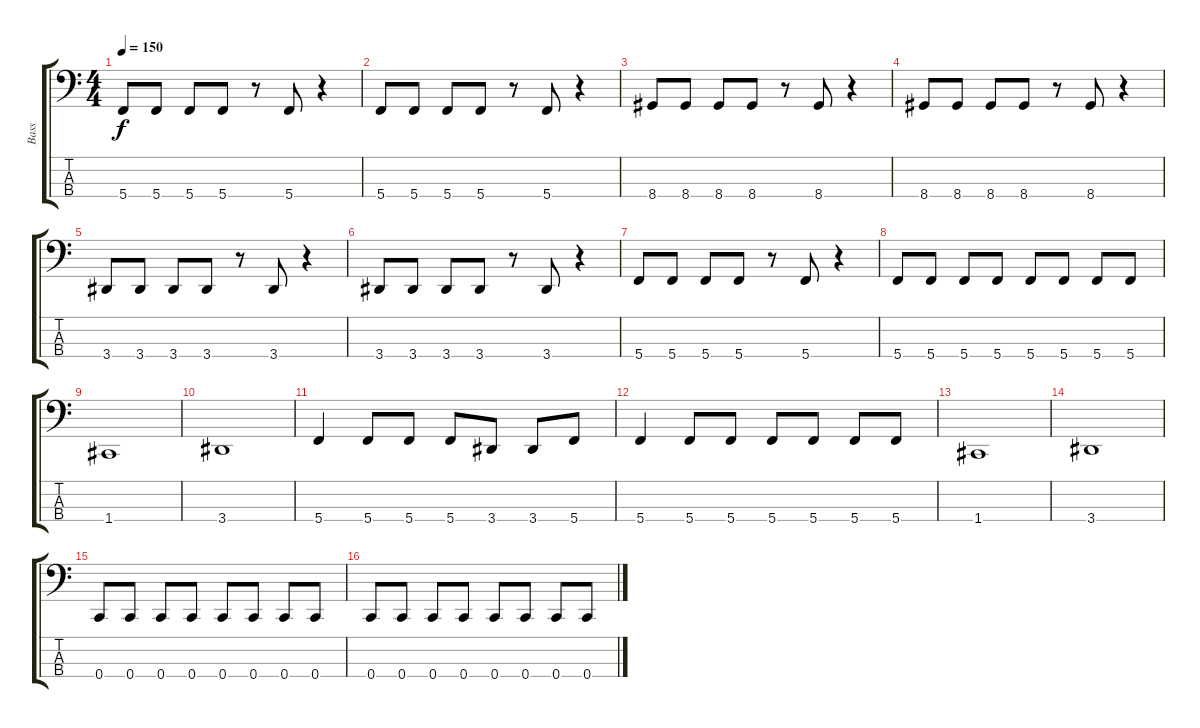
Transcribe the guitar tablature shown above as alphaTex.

\track ("Bass" "Bass") {instrument electricbasspick}
\staff {score tabs}
\tuning (F2 C2 G1 C1) {hide}
\ts (4 4)
\tempo 150
\clef f4
\ks c
5.4.8{dy f} 5.4.8 5.4.8 5.4.8 r.8 5.4.8 r.4 |
5.4.8 5.4.8 5.4.8 5.4.8 r.8 5.4.8 r.4 |
8.4.8 8.4.8 8.4.8 8.4.8 r.8 8.4.8 r.4 |
8.4.8 8.4.8 8.4.8 8.4.8 r.8 8.4.8 r.4 |
3.4.8 3.4.8 3.4.8 3.4.8 r.8 3.4.8 r.4 |
3.4.8 3.4.8 3.4.8 3.4.8 r.8 3.4.8 r.4 |
5.4.8 5.4.8 5.4.8 5.4.8 r.8 5.4.8 r.4 |
5.4.8 5.4.8 5.4.8 5.4.8 5.4.8 5.4.8 5.4.8 5.4.8 |
1.4.1 |
3.4.1 |
5.4.4 5.4.8 5.4.8 5.4.8 3.4.8 3.4.8 5.4.8 |
5.4.4 5.4.8 5.4.8 5.4.8 5.4.8 5.4.8 5.4.8 |
1.4.1 |
3.4.1 |
0.4.8 0.4.8 0.4.8 0.4.8 0.4.8 0.4.8 0.4.8 0.4.8 |
0.4.8 0.4.8 0.4.8 0.4.8 0.4.8 0.4.8 0.4.8 0.4.8
